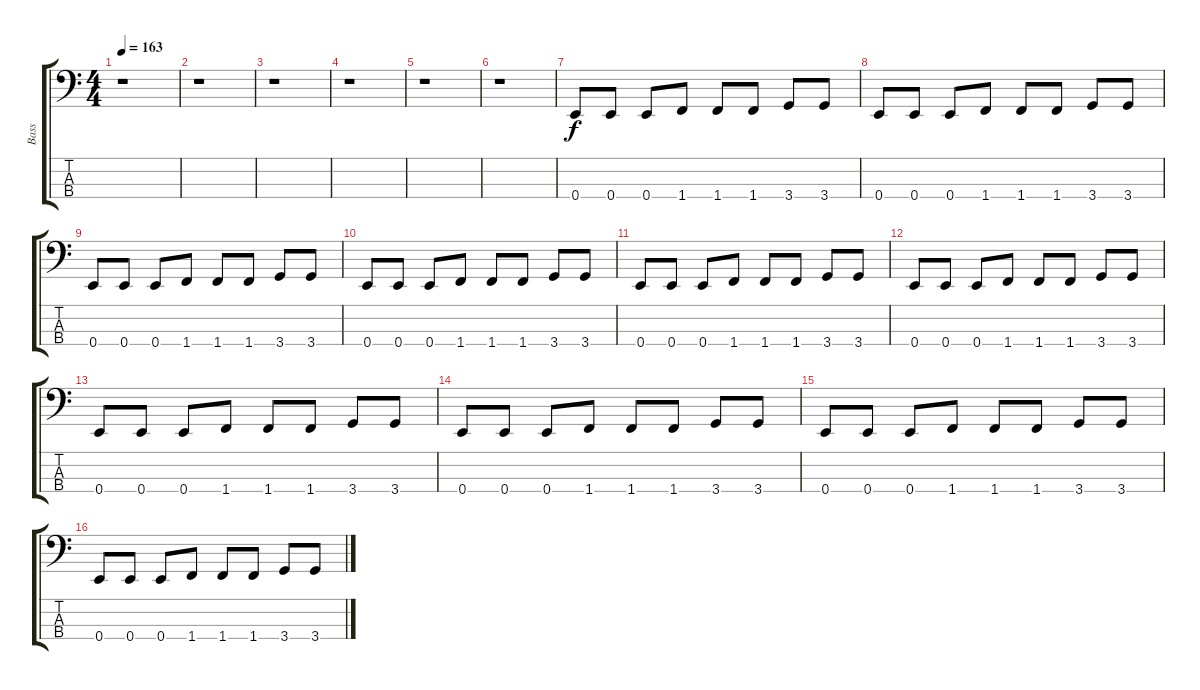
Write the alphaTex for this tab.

\track ("Bass" "Bass") {instrument electricbasspick}
\staff {score tabs}
\tuning (G2 D2 A1 E1) {hide}
\ts (4 4)
\tempo 163
\clef f4
\ks c
r.1{dy f instrument electricbasspick} |
r.1 |
r.1 |
r.1 |
r.1 |
r.1 |
0.4.8 0.4.8 0.4.8 1.4.8 1.4.8 1.4.8 3.4.8 3.4.8 |
0.4.8 0.4.8 0.4.8 1.4.8 1.4.8 1.4.8 3.4.8 3.4.8 |
0.4.8 0.4.8 0.4.8 1.4.8 1.4.8 1.4.8 3.4.8 3.4.8 |
0.4.8 0.4.8 0.4.8 1.4.8 1.4.8 1.4.8 3.4.8 3.4.8 |
0.4.8 0.4.8 0.4.8 1.4.8 1.4.8 1.4.8 3.4.8 3.4.8 |
0.4.8 0.4.8 0.4.8 1.4.8 1.4.8 1.4.8 3.4.8 3.4.8 |
0.4.8 0.4.8 0.4.8 1.4.8 1.4.8 1.4.8 3.4.8 3.4.8 |
0.4.8 0.4.8 0.4.8 1.4.8 1.4.8 1.4.8 3.4.8 3.4.8 |
0.4.8 0.4.8 0.4.8 1.4.8 1.4.8 1.4.8 3.4.8 3.4.8 |
0.4.8 0.4.8 0.4.8 1.4.8 1.4.8 1.4.8 3.4.8 3.4.8
